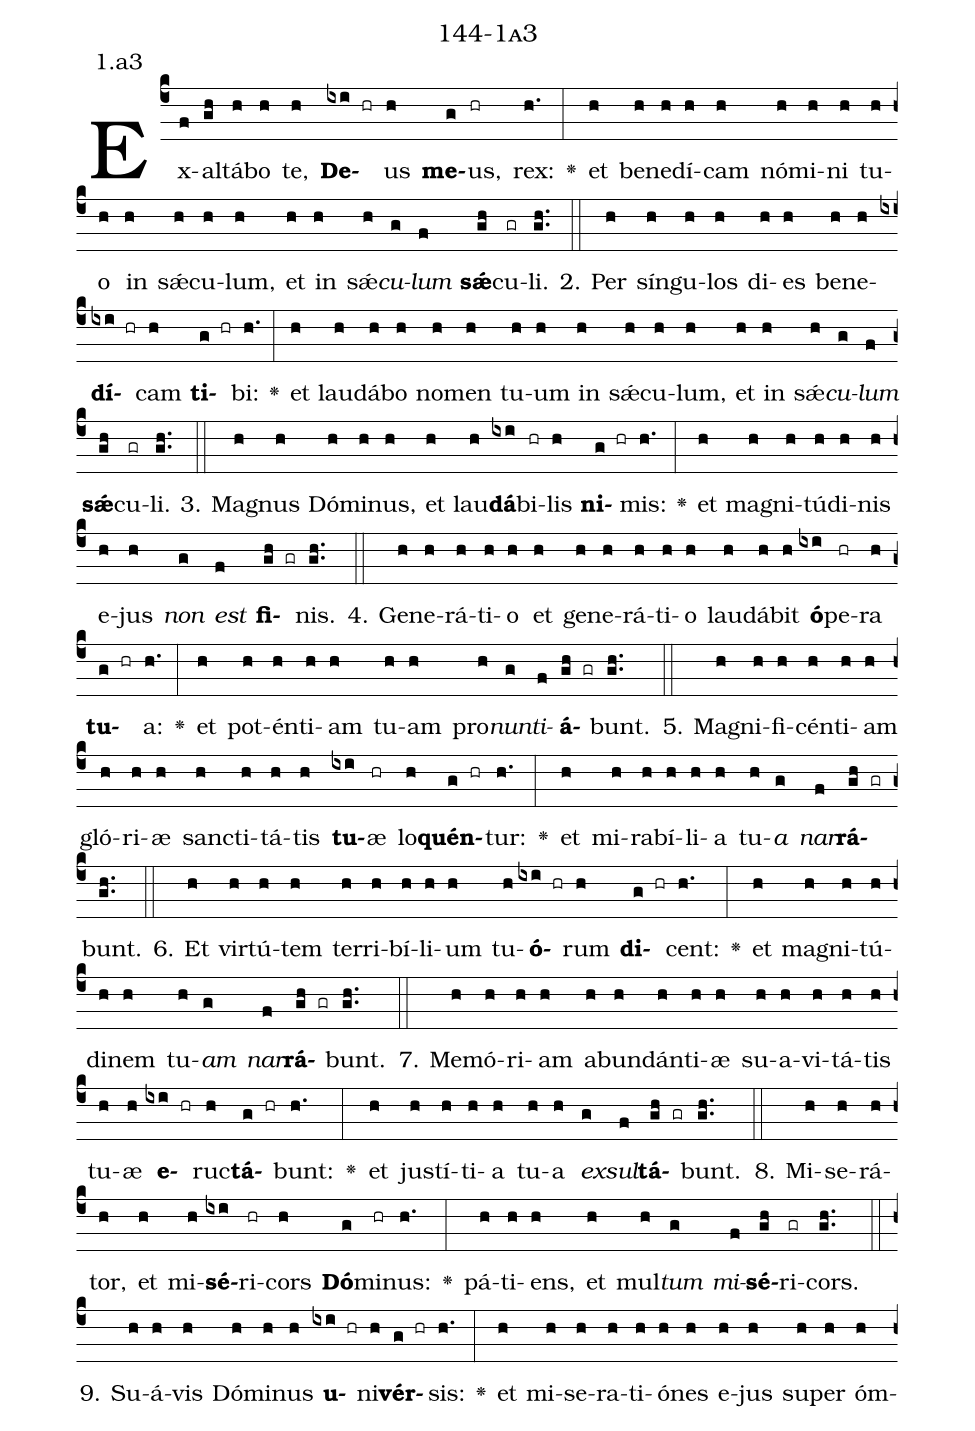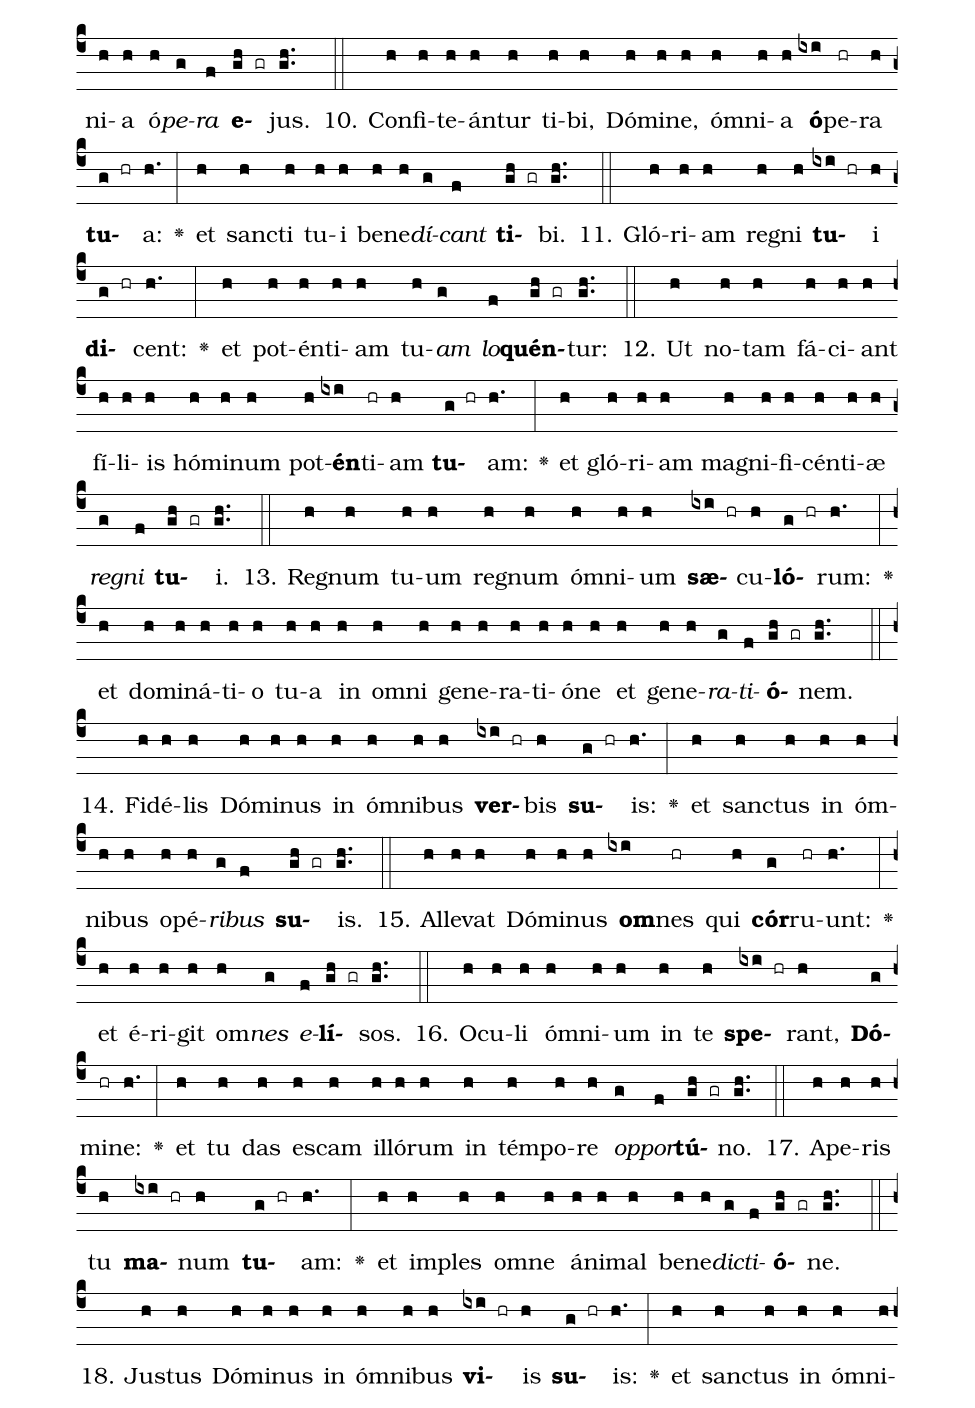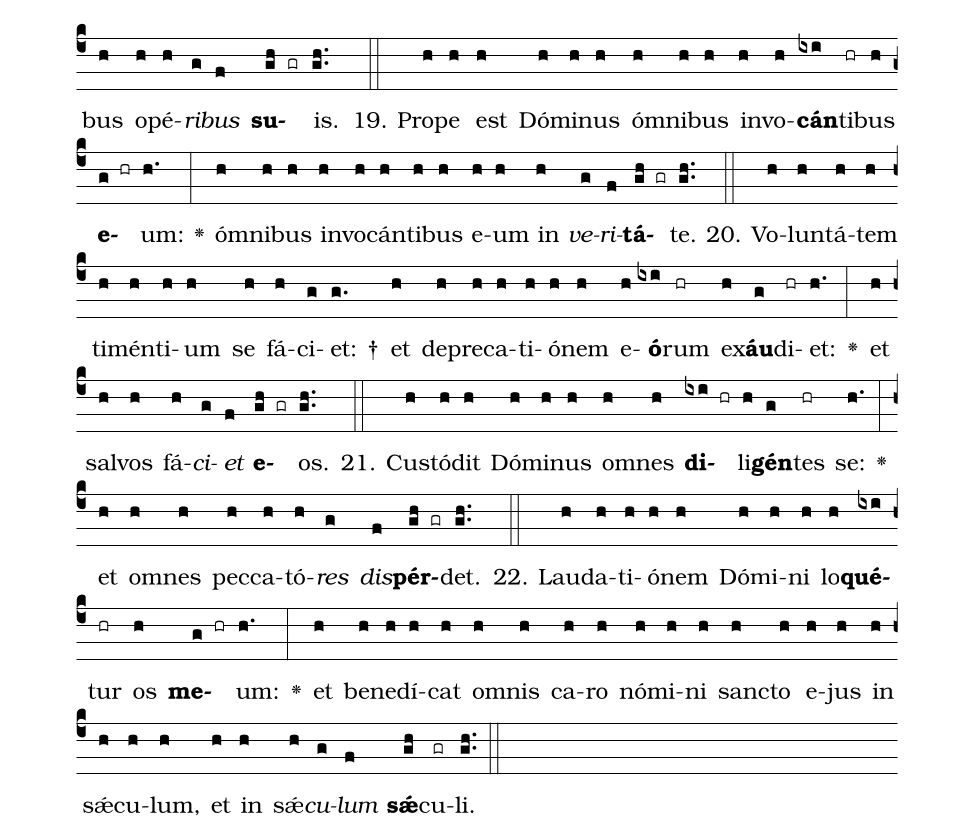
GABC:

name: 144-1a3;
annotation: 1.a3;
%%
(c4)Ex(f)al(gh)tá(h)bo(h) te,(h) <b>De</b>(ixi hr)us(h) <b>me</b>(g)us,(hr) rex:(h.) <v>\greheightstar</v>(:) et(h) be(h)ne(h)dí(h)cam(h) nó(h)mi(h)ni(h) tu(h)o(h) in(h) sǽ(h)cu(h)lum,(h) et(h) in(h) sǽ(h)<i>cu</i>(g)<i>lum</i>(f) <b>sǽ</b>(gh)cu(gr)li.(gh..) (::)
2. Per(h) sín(h)gu(h)los(h) di(h)es(h) be(h)ne(h)<b>dí</b>(ixi hr)cam(h) <b>ti</b>(g hr)bi:(h.) <v>\greheightstar</v>(:) et(h) lau(h)dá(h)bo(h) no(h)men(h) tu(h)um(h) in(h) sǽ(h)cu(h)lum,(h) et(h) in(h) sǽ(h)<i>cu</i>(g)<i>lum</i>(f) <b>sǽ</b>(gh)cu(gr)li.(gh..) (::)
3. Ma(h)gnus(h) Dó(h)mi(h)nus,(h) et(h) lau(h)<b>dá</b>(ixi)bi(hr)lis(h) <b>ni</b>(g hr)mis:(h.) <v>\greheightstar</v>(:) et(h) ma(h)gni(h)tú(h)di(h)nis(h) e(h)jus(h) <i>non</i>(g) <i>est</i>(f) <b>fi</b>(gh gr)nis.(gh..) (::)
4. Ge(h)ne(h)rá(h)ti(h)o(h) et(h) ge(h)ne(h)rá(h)ti(h)o(h) lau(h)dá(h)bit(h) <b>ó</b>(ixi)pe(hr)ra(h) <b>tu</b>(g hr)a:(h.) <v>\greheightstar</v>(:) et(h) pot(h)én(h)ti(h)am(h) tu(h)am(h) pro(h)<i>nun</i>(g)<i>ti</i>(f)<b>á</b>(gh gr)bunt.(gh..) (::)
5. Ma(h)gni(h)fi(h)cén(h)ti(h)am(h) gló(h)ri(h)æ(h) sanc(h)ti(h)tá(h)tis(h) <b>tu</b>(ixi)æ(hr) lo(h)<b>quén</b>(g hr)tur:(h.) <v>\greheightstar</v>(:) et(h) mi(h)ra(h)bí(h)li(h)a(h) tu(h)<i>a</i>(g) <i>nar</i>(f)<b>rá</b>(gh gr)bunt.(gh..) (::)
6. Et(h) vir(h)tú(h)tem(h) ter(h)ri(h)bí(h)li(h)um(h) tu(h)<b>ó</b>(ixi hr)rum(h) <b>di</b>(g hr)cent:(h.) <v>\greheightstar</v>(:) et(h) ma(h)gni(h)tú(h)di(h)nem(h) tu(h)<i>am</i>(g) <i>nar</i>(f)<b>rá</b>(gh gr)bunt.(gh..) (::)
7. Me(h)mó(h)ri(h)am(h) ab(h)un(h)dán(h)ti(h)æ(h) su(h)a(h)vi(h)tá(h)tis(h) tu(h)æ(h) <b>e</b>(ixi hr)ruc(h)<b>tá</b>(g hr)bunt:(h.) <v>\greheightstar</v>(:) et(h) jus(h)tí(h)ti(h)a(h) tu(h)a(h) <i>ex</i>(g)<i>sul</i>(f)<b>tá</b>(gh gr)bunt.(gh..) (::)
8. Mi(h)se(h)rá(h)tor,(h) et(h) mi(h)<b>sé</b>(ixi)ri(hr)cors(h) <b>Dó</b>(g)mi(hr)nus:(h.) <v>\greheightstar</v>(:) pá(h)ti(h)ens,(h) et(h) mul(h)<i>tum</i>(g) <i>mi</i>(f)<b>sé</b>(gh)ri(gr)cors.(gh..) (::)
9. Su(h)á(h)vis(h) Dó(h)mi(h)nus(h) <b>u</b>(ixi hr)ni(h)<b>vér</b>(g hr)sis:(h.) <v>\greheightstar</v>(:) et(h) mi(h)se(h)ra(h)ti(h)ó(h)nes(h) e(h)jus(h) su(h)per(h) óm(h)ni(h)a(h) ó(h)<i>pe</i>(g)<i>ra</i>(f) <b>e</b>(gh gr)jus.(gh..) (::)
10. Con(h)fi(h)te(h)án(h)tur(h) ti(h)bi,(h) Dó(h)mi(h)ne,(h) óm(h)ni(h)a(h) <b>ó</b>(ixi)pe(hr)ra(h) <b>tu</b>(g hr)a:(h.) <v>\greheightstar</v>(:) et(h) sanc(h)ti(h) tu(h)i(h) be(h)ne(h)<i>dí</i>(g)<i>cant</i>(f) <b>ti</b>(gh gr)bi.(gh..) (::)
11. Gló(h)ri(h)am(h) re(h)gni(h) <b>tu</b>(ixi hr)i(h) <b>di</b>(g hr)cent:(h.) <v>\greheightstar</v>(:) et(h) pot(h)én(h)ti(h)am(h) tu(h)<i>am</i>(g) <i>lo</i>(f)<b>quén</b>(gh gr)tur:(gh..) (::)
12. Ut(h) no(h)tam(h) fá(h)ci(h)ant(h) fí(h)li(h)is(h) hó(h)mi(h)num(h) pot(h)<b>én</b>(ixi)ti(hr)am(h) <b>tu</b>(g hr)am:(h.) <v>\greheightstar</v>(:) et(h) gló(h)ri(h)am(h) ma(h)gni(h)fi(h)cén(h)ti(h)æ(h) <i>re</i>(g)<i>gni</i>(f) <b>tu</b>(gh gr)i.(gh..) (::)
13. Re(h)gnum(h) tu(h)um(h) re(h)gnum(h) óm(h)ni(h)um(h) <b>sæ</b>(ixi hr)cu(h)<b>ló</b>(g hr)rum:(h.) <v>\greheightstar</v>(:) et(h) do(h)mi(h)ná(h)ti(h)o(h) tu(h)a(h) in(h) om(h)ni(h) ge(h)ne(h)ra(h)ti(h)ó(h)ne(h) et(h) ge(h)ne(h)<i>ra</i>(g)<i>ti</i>(f)<b>ó</b>(gh gr)nem.(gh..) (::)
14. Fi(h)dé(h)lis(h) Dó(h)mi(h)nus(h) in(h) óm(h)ni(h)bus(h) <b>ver</b>(ixi hr)bis(h) <b>su</b>(g hr)is:(h.) <v>\greheightstar</v>(:) et(h) sanc(h)tus(h) in(h) óm(h)ni(h)bus(h) o(h)pé(h)<i>ri</i>(g)<i>bus</i>(f) <b>su</b>(gh gr)is.(gh..) (::)
15. Al(h)le(h)vat(h) Dó(h)mi(h)nus(h) <b>om</b>(ixi)nes(hr) qui(h) <b>cór</b>(g)ru(hr)unt:(h.) <v>\greheightstar</v>(:) et(h) é(h)ri(h)git(h) om(h)<i>nes</i>(g) <i>e</i>(f)<b>lí</b>(gh gr)sos.(gh..) (::)
16. O(h)cu(h)li(h) óm(h)ni(h)um(h) in(h) te(h) <b>spe</b>(ixi hr)rant,(h) <b>Dó</b>(g)mi(hr)ne:(h.) <v>\greheightstar</v>(:) et(h) tu(h) das(h) es(h)cam(h) il(h)ló(h)rum(h) in(h) tém(h)po(h)re(h) <i>op</i>(g)<i>por</i>(f)<b>tú</b>(gh gr)no.(gh..) (::)
17. A(h)pe(h)ris(h) tu(h) <b>ma</b>(ixi hr)num(h) <b>tu</b>(g hr)am:(h.) <v>\greheightstar</v>(:) et(h) im(h)ples(h) om(h)ne(h) á(h)ni(h)mal(h) be(h)ne(h)<i>dic</i>(g)<i>ti</i>(f)<b>ó</b>(gh gr)ne.(gh..) (::)
18. Jus(h)tus(h) Dó(h)mi(h)nus(h) in(h) óm(h)ni(h)bus(h) <b>vi</b>(ixi hr)is(h) <b>su</b>(g hr)is:(h.) <v>\greheightstar</v>(:) et(h) sanc(h)tus(h) in(h) óm(h)ni(h)bus(h) o(h)pé(h)<i>ri</i>(g)<i>bus</i>(f) <b>su</b>(gh gr)is.(gh..) (::)
19. Pro(h)pe(h) est(h) Dó(h)mi(h)nus(h) óm(h)ni(h)bus(h) in(h)vo(h)<b>cán</b>(ixi)ti(hr)bus(h) <b>e</b>(g hr)um:(h.) <v>\greheightstar</v>(:) óm(h)ni(h)bus(h) in(h)vo(h)cán(h)ti(h)bus(h) e(h)um(h) in(h) <i>ve</i>(g)<i>ri</i>(f)<b>tá</b>(gh gr)te.(gh..) (::)
20. Vo(h)lun(h)tá(h)tem(h) ti(h)mén(h)ti(h)um(h) se(h) fá(h)ci(g)et: †(g.) et(h) de(h)pre(h)ca(h)ti(h)ó(h)nem(h) e(h)<b>ó</b>(ixi)rum(hr) ex(h)<b>áu</b>(g)di(hr)et:(h.) <v>\greheightstar</v>(:) et(h) sal(h)vos(h) fá(h)<i>ci</i>(g)<i>et</i>(f) <b>e</b>(gh gr)os.(gh..) (::)
21. Cus(h)tó(h)dit(h) Dó(h)mi(h)nus(h) om(h)nes(h) <b>di</b>(ixi hr)li(h)<b>gén</b>(g)tes(hr) se:(h.) <v>\greheightstar</v>(:) et(h) om(h)nes(h) pec(h)ca(h)tó(h)<i>res</i>(g) <i>dis</i>(f)<b>pér</b>(gh gr)det.(gh..) (::)
22. Lau(h)da(h)ti(h)ó(h)nem(h) Dó(h)mi(h)ni(h) lo(h)<b>qué</b>(ixi)tur(hr) os(h) <b>me</b>(g hr)um:(h.) <v>\greheightstar</v>(:) et(h) be(h)ne(h)dí(h)cat(h) om(h)nis(h) ca(h)ro(h) nó(h)mi(h)ni(h) sanc(h)to(h) e(h)jus(h) in(h) sǽ(h)cu(h)lum,(h) et(h) in(h) sǽ(h)<i>cu</i>(g)<i>lum</i>(f) <b>sǽ</b>(gh)cu(gr)li.(gh..) (::)
